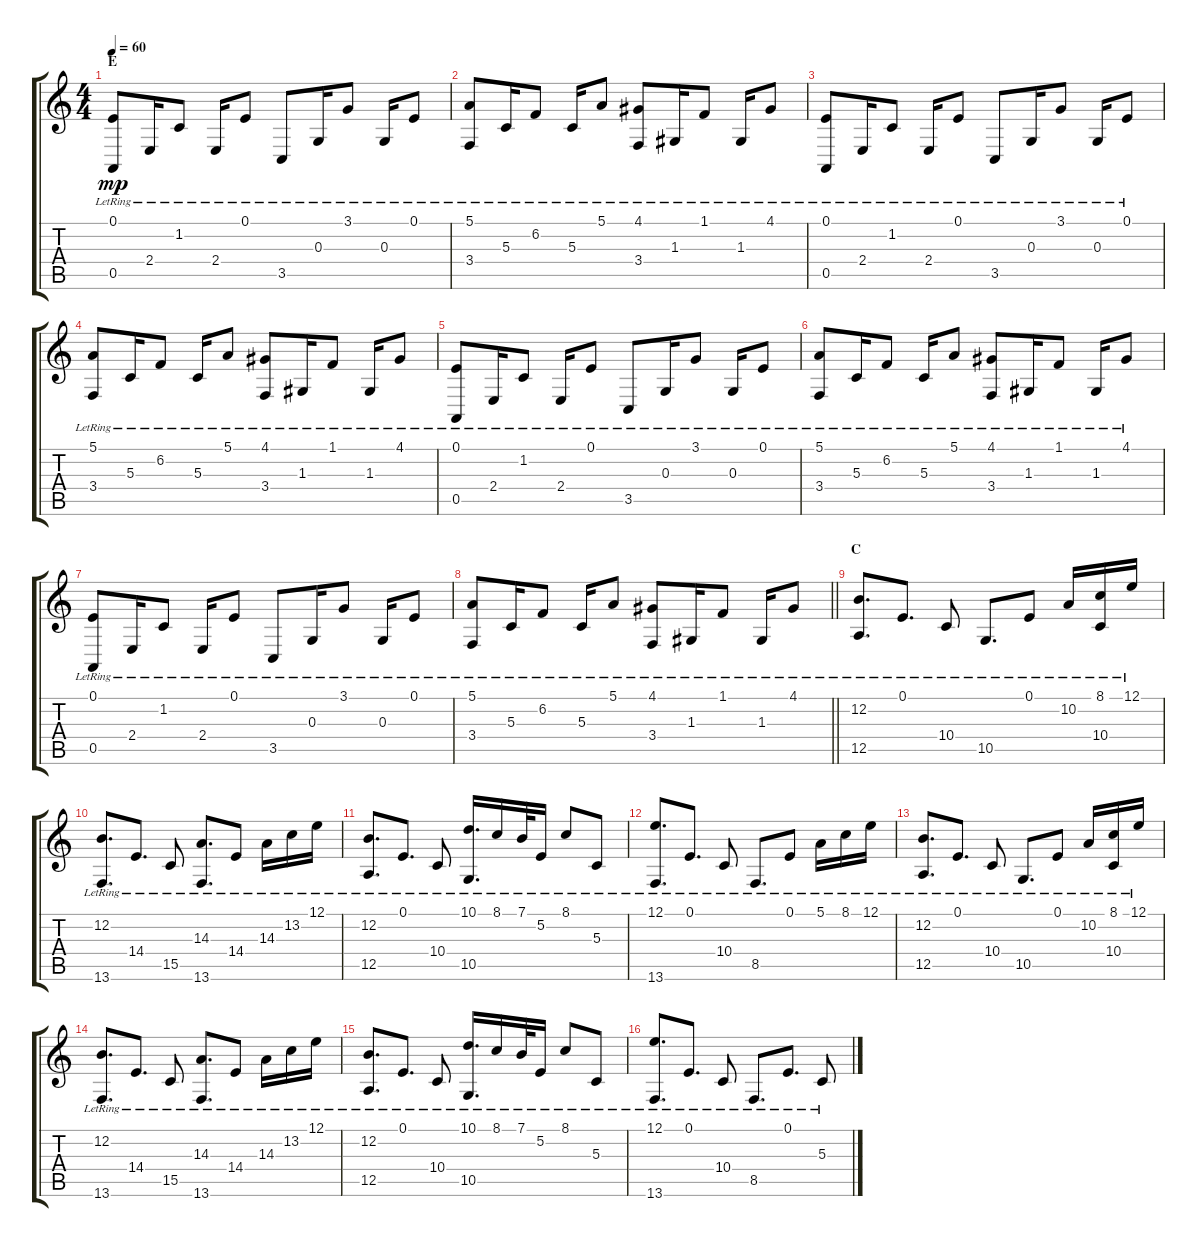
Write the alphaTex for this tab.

\track "" {instrument acousticgrandpiano}
\staff {score tabs}
\tuning (E4 B3 G3 D3 A2 E2) {hide}
\ts (4 4)
\section ("" "E")
\tempo 60
\clef g2
\ks c
(0.1{lr} 0.5{lr}).8{dy mp} 2.4{lr}.16 1.2{lr}.8 2.4{lr}.16 0.1{lr}.8 3.5{lr}.8 0.3{lr}.16 3.1{lr}.8 0.3{lr}.16 0.1{lr}.8 |
(5.1{lr} 3.4{lr}).8 5.3{lr}.16 6.2{lr}.8 5.3{lr}.16 5.1{lr}.8 (4.1{lr} 3.4{lr}).8 1.3{lr}.16 1.1{lr}.8 1.3{lr}.16 4.1{lr}.8 |
(0.1{lr} 0.5{lr}).8 2.4{lr}.16 1.2{lr}.8 2.4{lr}.16 0.1{lr}.8 3.5{lr}.8 0.3{lr}.16 3.1{lr}.8 0.3{lr}.16 0.1{lr}.8 |
(5.1{lr} 3.4{lr}).8 5.3{lr}.16 6.2{lr}.8 5.3{lr}.16 5.1{lr}.8 (4.1{lr} 3.4{lr}).8 1.3{lr}.16 1.1{lr}.8 1.3{lr}.16 4.1{lr}.8 |
(0.1{lr} 0.5{lr}).8 2.4{lr}.16 1.2{lr}.8 2.4{lr}.16 0.1{lr}.8 3.5{lr}.8 0.3{lr}.16 3.1{lr}.8 0.3{lr}.16 0.1{lr}.8 |
(5.1{lr} 3.4{lr}).8 5.3{lr}.16 6.2{lr}.8 5.3{lr}.16 5.1{lr}.8 (4.1{lr} 3.4{lr}).8 1.3{lr}.16 1.1{lr}.8 1.3{lr}.16 4.1{lr}.8 |
(0.1{lr} 0.5{lr}).8 2.4{lr}.16 1.2{lr}.8 2.4{lr}.16 0.1{lr}.8 3.5{lr}.8 0.3{lr}.16 3.1{lr}.8 0.3{lr}.16 0.1{lr}.8 |
\barLineRight lightlight
(5.1{lr} 3.4{lr}).8 5.3{lr}.16 6.2{lr}.8 5.3{lr}.16 5.1{lr}.8 (4.1{lr} 3.4{lr}).8 1.3{lr}.16 1.1{lr}.8 1.3{lr}.16 4.1{lr}.8 |
\section ("" "C")
(12.2{lr} 12.5{lr}).8{d} 0.1{lr}.8{d} 10.4{lr}.8 10.5{lr}.8{d} 0.1{lr}.8 10.2{lr}.16 (8.1{lr} 10.4{lr}).16 12.1{lr}.16 |
(12.2{lr} 13.6{lr}).8{d} 14.4{lr}.8{d} 15.5{lr}.8 (14.3{lr} 13.6{lr}).8{d} 14.4{lr}.8 14.3{lr}.16 13.2{lr}.16 12.1{lr}.16 |
(12.2{lr} 12.5{lr}).8{d} 0.1{lr}.8{d} 10.4{lr}.8 (10.1{lr} 10.5{lr}).16{d} 8.1{lr}.16 7.1{lr}.32 5.2{lr}.16 8.1{lr}.8 5.3{lr}.8 |
(12.1{lr} 13.6{lr}).8{d} 0.1{lr}.8{d} 10.4{lr}.8 8.5{lr}.8{d} 0.1{lr}.8 5.1{lr}.16 8.1{lr}.16 12.1{lr}.16 |
(12.2{lr} 12.5{lr}).8{d} 0.1{lr}.8{d} 10.4{lr}.8 10.5{lr}.8{d} 0.1{lr}.8 10.2{lr}.16 (8.1{lr} 10.4{lr}).16 12.1{lr}.16 |
(12.2{lr} 13.6{lr}).8{d} 14.4{lr}.8{d} 15.5{lr}.8 (14.3{lr} 13.6{lr}).8{d} 14.4{lr}.8 14.3{lr}.16 13.2{lr}.16 12.1{lr}.16 |
(12.2{lr} 12.5{lr}).8{d} 0.1{lr}.8{d} 10.4{lr}.8 (10.1{lr} 10.5{lr}).16{d} 8.1{lr}.16 7.1{lr}.32 5.2{lr}.16 8.1{lr}.8 5.3{lr}.8 |
(12.1{lr} 13.6{lr}).8{d} 0.1{lr}.8{d} 10.4{lr}.8 8.5{lr}.8{d} 0.1{lr}.8{d} 5.3{lr}.8
